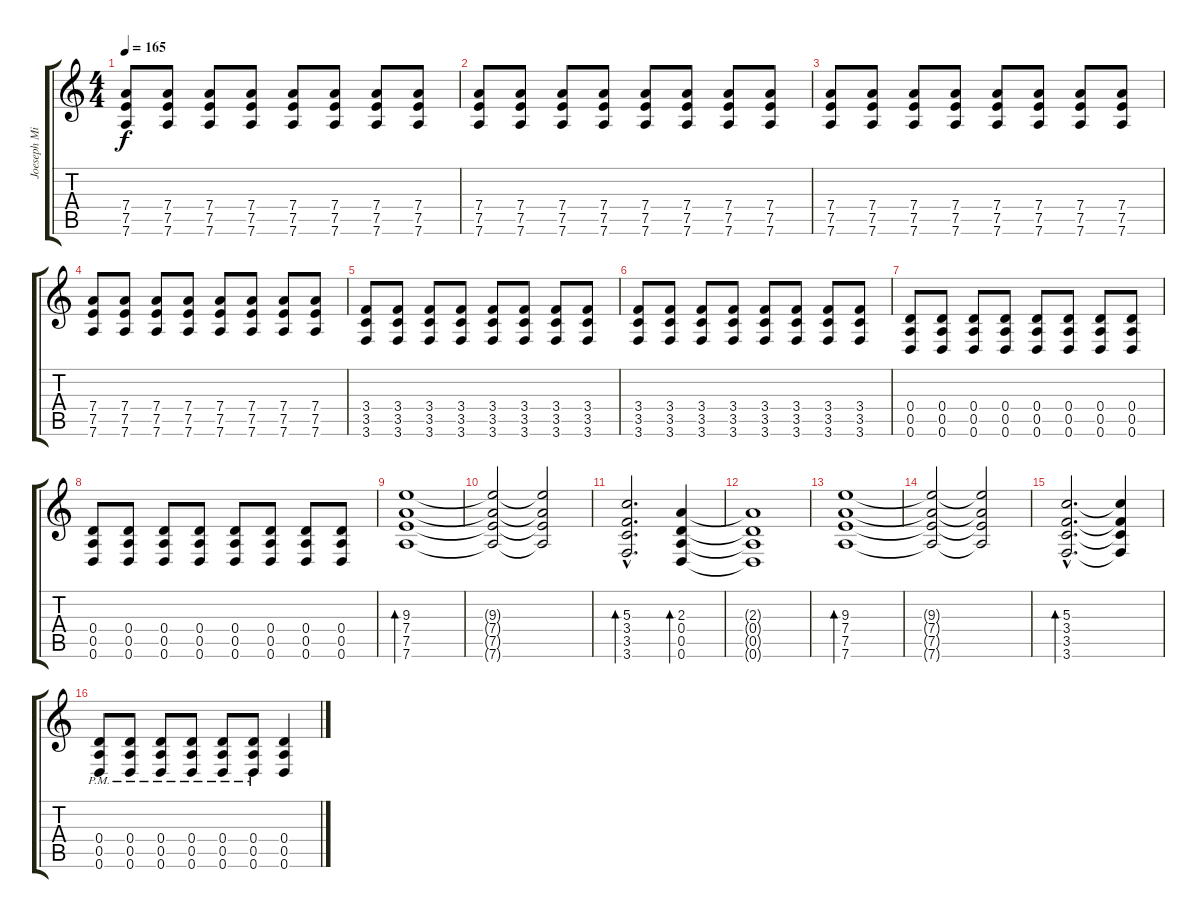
\track ("Joeseph Milligan" "Joeseph Mi") {instrument distortionguitar}
\staff {score tabs}
\tuning (E4 B3 G3 D3 A2 D2) {hide}
\ts (4 4)
\tempo 165
\clef g2
\ks c
(7.4 7.5 7.6).8{dy f} (7.4 7.5 7.6).8 (7.4 7.5 7.6).8 (7.4 7.5 7.6).8 (7.4 7.5 7.6).8 (7.4 7.5 7.6).8 (7.4 7.5 7.6).8 (7.4 7.5 7.6).8 |
(7.4 7.5 7.6).8 (7.4 7.5 7.6).8 (7.4 7.5 7.6).8 (7.4 7.5 7.6).8 (7.4 7.5 7.6).8 (7.4 7.5 7.6).8 (7.4 7.5 7.6).8 (7.4 7.5 7.6).8 |
(7.4 7.5 7.6).8 (7.4 7.5 7.6).8 (7.4 7.5 7.6).8 (7.4 7.5 7.6).8 (7.4 7.5 7.6).8 (7.4 7.5 7.6).8 (7.4 7.5 7.6).8 (7.4 7.5 7.6).8 |
(7.4 7.5 7.6).8 (7.4 7.5 7.6).8 (7.4 7.5 7.6).8 (7.4 7.5 7.6).8 (7.4 7.5 7.6).8 (7.4 7.5 7.6).8 (7.4 7.5 7.6).8 (7.4 7.5 7.6).8 |
(3.4 3.5 3.6).8 (3.4 3.5 3.6).8 (3.4 3.5 3.6).8 (3.4 3.5 3.6).8 (3.4 3.5 3.6).8 (3.4 3.5 3.6).8 (3.4 3.5 3.6).8 (3.4 3.5 3.6).8 |
(3.4 3.5 3.6).8 (3.4 3.5 3.6).8 (3.4 3.5 3.6).8 (3.4 3.5 3.6).8 (3.4 3.5 3.6).8 (3.4 3.5 3.6).8 (3.4 3.5 3.6).8 (3.4 3.5 3.6).8 |
(0.4 0.5 0.6).8 (0.4 0.5 0.6).8 (0.4 0.5 0.6).8 (0.4 0.5 0.6).8 (0.4 0.5 0.6).8 (0.4 0.5 0.6).8 (0.4 0.5 0.6).8 (0.4 0.5 0.6).8 |
(0.4 0.5 0.6).8 (0.4 0.5 0.6).8 (0.4 0.5 0.6).8 (0.4 0.5 0.6).8 (0.4 0.5 0.6).8 (0.4 0.5 0.6).8 (0.4 0.5 0.6).8 (0.4 0.5 0.6).8 |
(9.3 7.4 7.5 7.6).1{bd 60} |
(9.3{t} 7.4{t} 7.5{t} 7.6{t}).2 (9.3{t} 7.4{t} 7.5{t} 7.6{t}).2 |
(5.3{hac} 3.4{hac} 3.5{hac} 3.6{hac}).2{d bd 60} (2.3 0.4 0.5 0.6).4{bd 60} |
(2.3{t} 0.4{t} 0.5{t} 0.6{t}).1 |
(9.3 7.4 7.5 7.6).1{bd 60} |
(9.3{t} 7.4{t} 7.5{t} 7.6{t}).2 (9.3{t} 7.4{t} 7.5{t} 7.6{t}).2 |
(5.3{hac} 3.4{hac} 3.5{hac} 3.6{hac}).2{d bd 60} (5.3{t} 3.4{t} 3.5{t} 3.6{t}).4 |
(0.4{pm} 0.5{pm} 0.6{pm}).8 (0.4{pm} 0.5{pm} 0.6{pm}).8 (0.4{pm} 0.5{pm} 0.6{pm}).8 (0.4{pm} 0.5{pm} 0.6{pm}).8 (0.4{pm} 0.5{pm} 0.6{pm}).8 (0.4{pm} 0.5{pm} 0.6{pm}).8 (0.4 0.5 0.6).4
